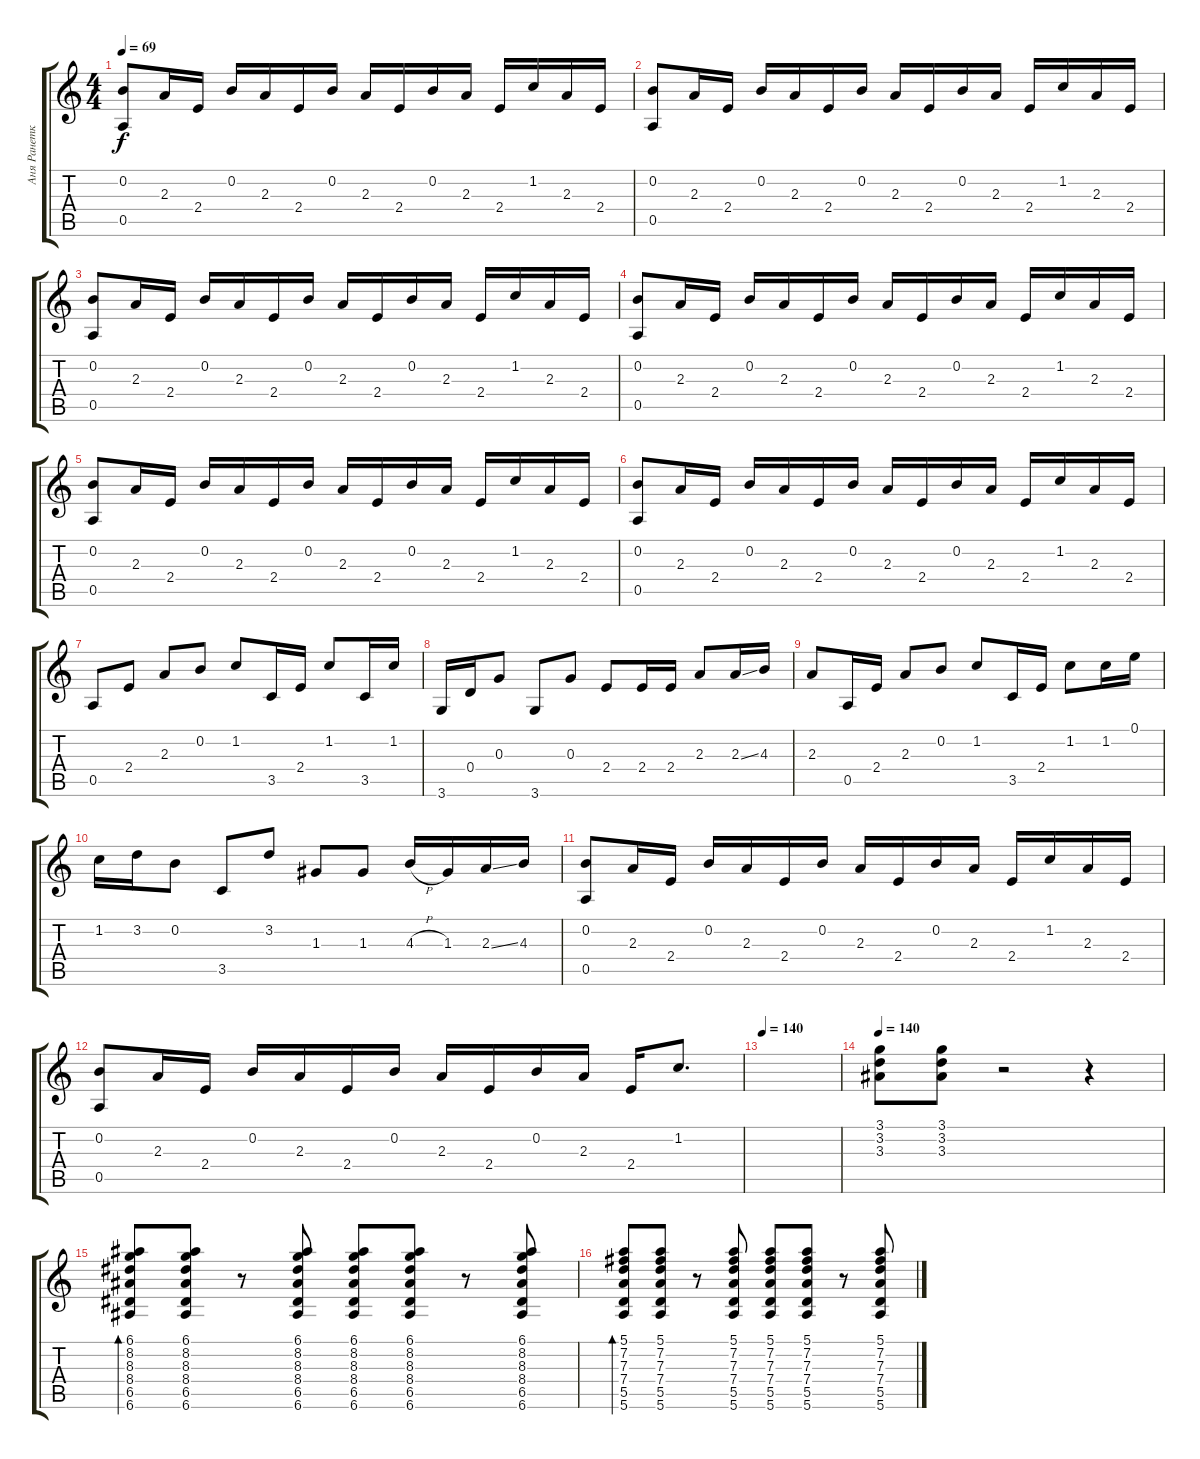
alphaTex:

\track ("Аня Ранетка" "Аня Ранетк") {instrument distortionguitar}
\staff {score tabs}
\tuning (E4 B3 G3 D3 A2 E2) {hide}
\ts (4 4)
\tempo 69
\clef g2
\ks c
(0.2 0.5).8{dy f} 2.3.16 2.4.16 0.2.16 2.3.16 2.4.16 0.2.16 2.3.16 2.4.16 0.2.16 2.3.16 2.4.16 1.2.16 2.3.16 2.4.16 |
(0.2 0.5).8 2.3.16 2.4.16 0.2.16 2.3.16 2.4.16 0.2.16 2.3.16 2.4.16 0.2.16 2.3.16 2.4.16 1.2.16 2.3.16 2.4.16 |
(0.2 0.5).8 2.3.16 2.4.16 0.2.16 2.3.16 2.4.16 0.2.16 2.3.16 2.4.16 0.2.16 2.3.16 2.4.16 1.2.16 2.3.16 2.4.16 |
(0.2 0.5).8 2.3.16 2.4.16 0.2.16 2.3.16 2.4.16 0.2.16 2.3.16 2.4.16 0.2.16 2.3.16 2.4.16 1.2.16 2.3.16 2.4.16 |
(0.2 0.5).8 2.3.16 2.4.16 0.2.16 2.3.16 2.4.16 0.2.16 2.3.16 2.4.16 0.2.16 2.3.16 2.4.16 1.2.16 2.3.16 2.4.16 |
(0.2 0.5).8 2.3.16 2.4.16 0.2.16 2.3.16 2.4.16 0.2.16 2.3.16 2.4.16 0.2.16 2.3.16 2.4.16 1.2.16 2.3.16 2.4.16 |
0.5.8 2.4.8 2.3.8 0.2.8 1.2.8 3.5.16 2.4.16 1.2.8 3.5.16 1.2.16 |
3.6.16 0.4.16 0.3.8 3.6.8 0.3.8 2.4.8 2.4.16 2.4.16 2.3.8 2.3{ss}.16 4.3.16 |
2.3.8 0.5.16 2.4.16 2.3.8 0.2.8 1.2.8 3.5.16 2.4.16 1.2.8 1.2.16 0.1.16 |
1.2.16 3.2.16 0.2.8 3.5.8 3.2.8 1.3.8 1.3.8 4.3{h}.16 1.3.16 2.3{ss}.16 4.3.16 |
(0.2 0.5).8 2.3.16 2.4.16 0.2.16 2.3.16 2.4.16 0.2.16 2.3.16 2.4.16 0.2.16 2.3.16 2.4.16 1.2.16 2.3.16 2.4.16 |
(0.2 0.5).8 2.3.16 2.4.16 0.2.16 2.3.16 2.4.16 0.2.16 2.3.16 2.4.16 0.2.16 2.3.16 2.4.16 1.2.8{d} |
\tempo 140
|
\tempo 140
(3.1 3.2 3.3).8 (3.1 3.2 3.3).8 r.2 r.4{instrument acousticguitarsteel} |
(6.1 8.2 8.3 8.4 6.5 6.6).8{bd 60} (6.1 8.2 8.3 8.4 6.5 6.6).8 r.8 (6.1 8.2 8.3 8.4 6.5 6.6).8 (6.1 8.2 8.3 8.4 6.5 6.6).8 (6.1 8.2 8.3 8.4 6.5 6.6).8 r.8 (6.1 8.2 8.3 8.4 6.5 6.6).8 |
(5.1 7.2 7.3 7.4 5.5 5.6).8{bd 60} (5.1 7.2 7.3 7.4 5.5 5.6).8 r.8 (5.1 7.2 7.3 7.4 5.5 5.6).8 (5.1 7.2 7.3 7.4 5.5 5.6).8 (5.1 7.2 7.3 7.4 5.5 5.6).8 r.8 (5.1 7.2 7.3 7.4 5.5 5.6).8
